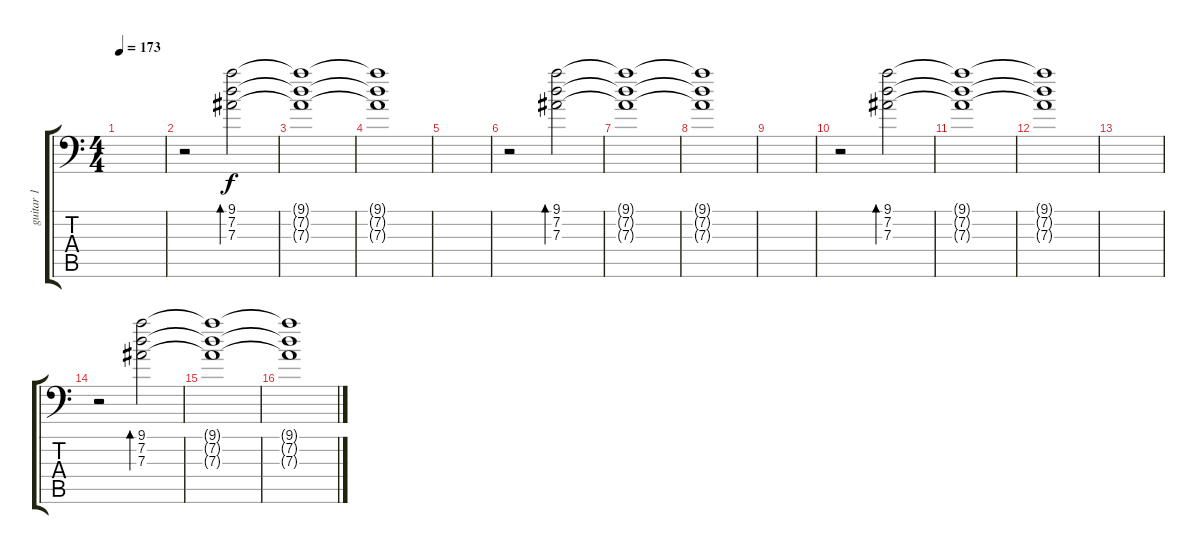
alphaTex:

\track ("guitar 1" "guitar 1") {instrument distortionguitar}
\staff {score tabs}
\tuning (C4 G3 Eb3 Bb2 F2 Bb1) {hide}
\ts (4 4)
\tempo 173
\clef f4
\ks c
|
r.2 (9.1 7.2 7.3).2{bd 480} |
(9.1{t} 7.2{t} 7.3{t}).1 |
(9.1{t} 7.2{t} 7.3{t}).1 |
|
r.2 (9.1 7.2 7.3).2{bd 480} |
(9.1{t} 7.2{t} 7.3{t}).1 |
(9.1{t} 7.2{t} 7.3{t}).1 |
|
r.2 (9.1 7.2 7.3).2{bd 480} |
(9.1{t} 7.2{t} 7.3{t}).1 |
(9.1{t} 7.2{t} 7.3{t}).1 |
|
r.2 (9.1 7.2 7.3).2{bd 480} |
(9.1{t} 7.2{t} 7.3{t}).1 |
(9.1{t} 7.2{t} 7.3{t}).1
